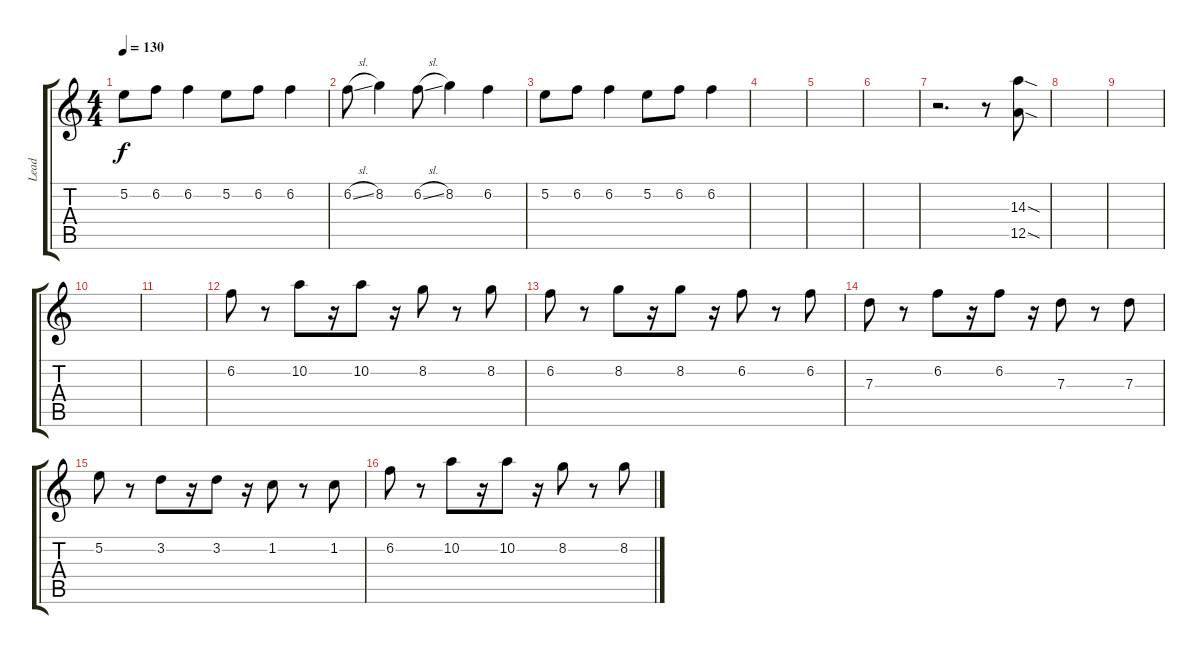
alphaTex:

\track ("Lead" "Lead") {instrument electricguitarclean}
\staff {score tabs}
\tuning (E4 B3 G3 D3 A2 E2) {hide}
\ts (4 4)
\tempo 130
\clef g2
\ks c
5.2.8{dy f} 6.2.8 6.2.4 5.2.8 6.2.8 6.2.4 |
6.2{sl}.8 8.2.4 6.2{sl}.8 8.2.4 6.2.4 |
5.2.8 6.2.8 6.2.4 5.2.8 6.2.8 6.2.4 |
|
|
|
r.2{d} r.8 (14.3{sod} 12.5{sod}).8 |
|
|
|
|
6.2.8 r.8 10.2.8 r.16 10.2.8 r.16 8.2.8 r.8 8.2.8 |
6.2.8 r.8 8.2.8 r.16 8.2.8 r.16 6.2.8 r.8 6.2.8 |
7.3.8 r.8 6.2.8 r.16 6.2.8 r.16 7.3.8 r.8 7.3.8 |
5.2.8 r.8 3.2.8 r.16 3.2.8 r.16 1.2.8 r.8 1.2.8 |
6.2.8 r.8 10.2.8 r.16 10.2.8 r.16 8.2.8 r.8 8.2.8
